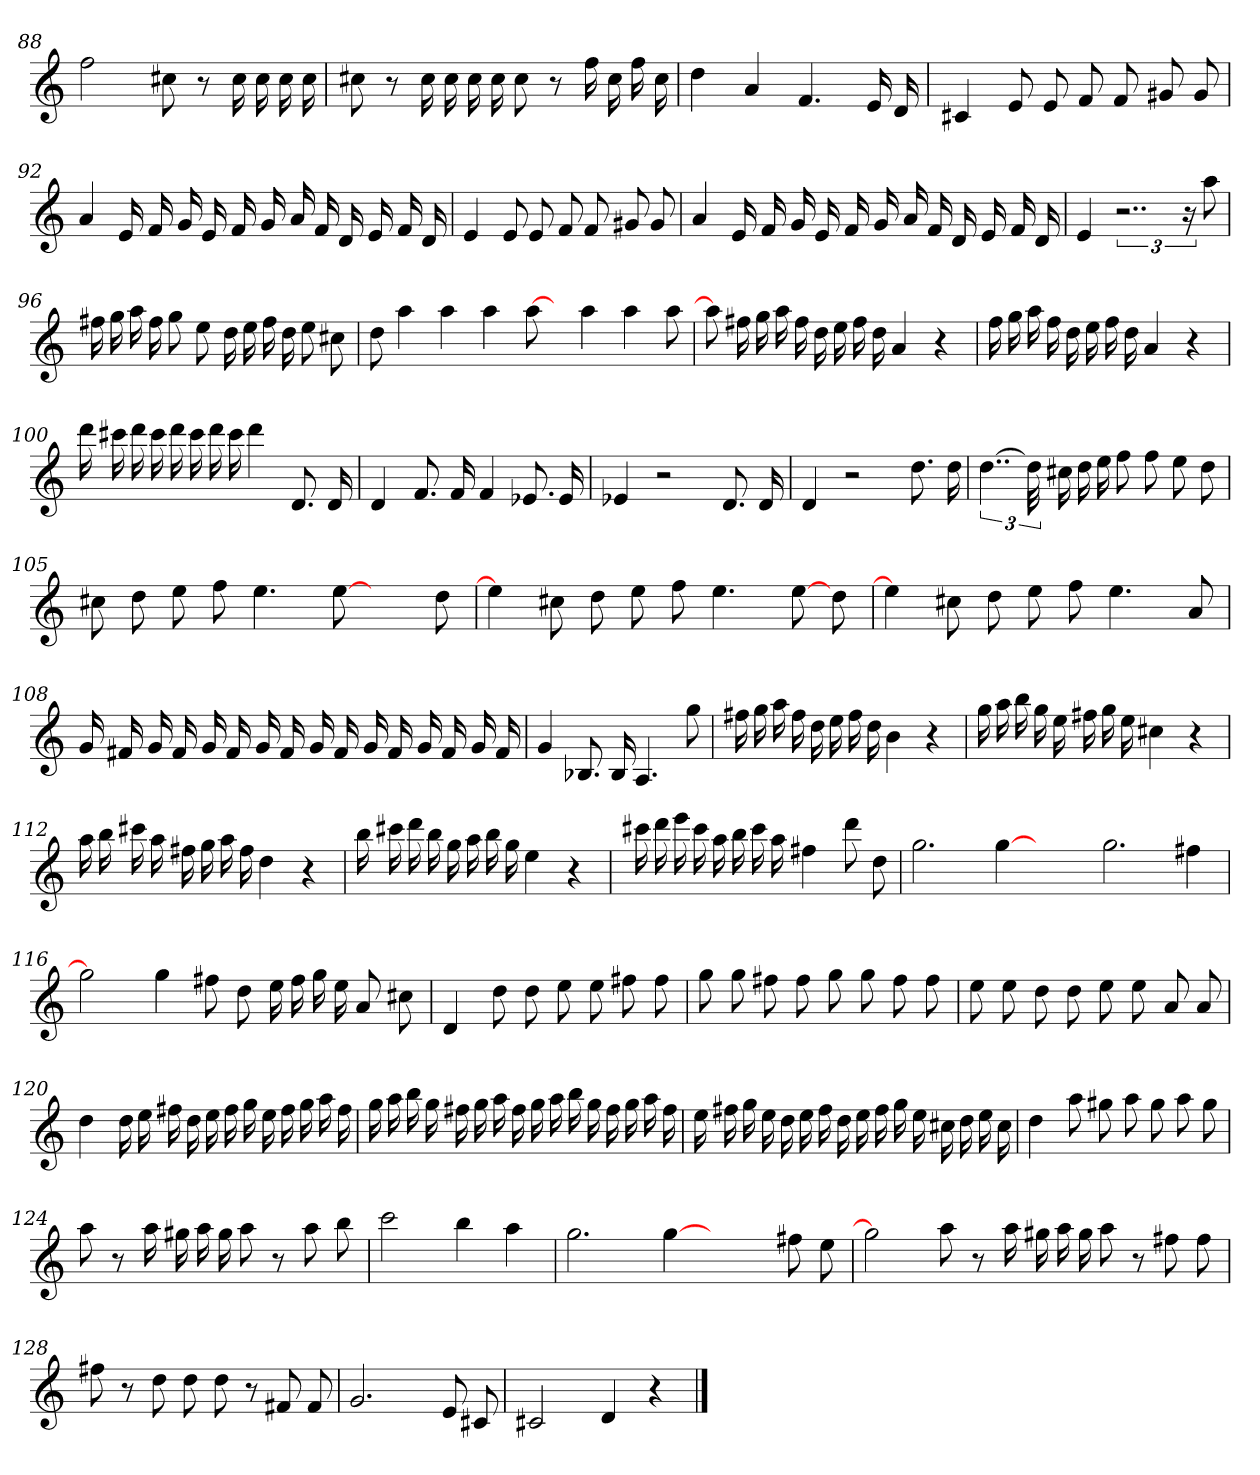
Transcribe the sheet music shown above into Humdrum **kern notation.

**kern
*part1
*staff1
=88
2ff
8cc#X
8r
16cc#
16cc#
16cc#
16cc#
=89
8cc#X
8r
16cc#
16cc#
16cc#
16cc#
8cc#
8r
16ff
16cc#
16ff
16cc#
=90
4dd
4a
4.f
16e
16d
=91
4c#X
8e
8e
8f
8f
8g#X
8g#
=92
4a
16e
16f
16g
16e
16f
16g
16a
16f
16d
16e
16f
16d
=93
4e
8e
8e
8f
8f
8g#X
8g#
=94
4a
16e
16f
16g
16e
16f
16g
16a
16f
16d
16e
16f
16d
=95
4e
3..r
24r
8aa
=96
16ff#X
16gg
16aa
16ff#
8gg
8ee
16dd
16ee
16ff#
16dd
8ee
8cc#X
=97
8dd
4aa
4aa
4aa
[8aa
8ryy
4aa
4aa
8aa
=98
8aa]
16ff#X
16gg
16aa
16ff#
16dd
16ee
16ff#
16dd
4a
4r
=99
16ff
16gg
16aa
16ff
16dd
16ee
16ff
16dd
4a
4r
=100
16ddd
16ccc#X
16ddd
16ccc#
16ddd
16ccc#
16ddd
16ccc#
4ddd
8.d
16d
=101
4d
8.f
16f
4f
8.e-X
16e-
=102
4e-X
2r
8.d
16d
=103
4d
2r
8.dd
16dd
=104
[6..dd
48dd]
16cc#X
16dd
16ee
8ff
8ff
8ee
8dd
=105
8cc#X
8dd
8ee
8ff
4.ee
[8ee
4ryy
8dd
=106
4ee]
8cc#X
8dd
8ee
8ff
4.ee
[8ee
8dd
=107
4ee]
8cc#X
8dd
8ee
8ff
4.ee
8a
=108
16g
16f#X
16g
16f#
16g
16f#
16g
16f#
16g
16f#
16g
16f#
16g
16f#
16g
16f#
=109
4g
8.B-X
16B-
4.A
8gg
=110
16ff#X
16gg
16aa
16ff#
16dd
16ee
16ff#
16dd
4b
4r
=111
16gg
16aa
16bb
16gg
16ee
16ff#X
16gg
16ee
4cc#X
4r
=112
16aa
16bb
16ccc#X
16aa
16ff#X
16gg
16aa
16ff#
4dd
4r
=113
16bb
16ccc#X
16ddd
16bb
16gg
16aa
16bb
16gg
4ee
4r
=114
16ccc#X
16ddd
16eee
16ccc#
16aa
16bb
16ccc#
16aa
4ff#X
8ddd
8dd
=115
2.gg
[4gg
2ryy
2.gg
4ff#X
=116
2gg]
4gg
8ff#X
8dd
16ee
16ff#
16gg
16ee
8a
8cc#X
=117
4d
8dd
8dd
8ee
8ee
8ff#X
8ff#
=118
8gg
8gg
8ff#X
8ff#
8gg
8gg
8ff#
8ff#
=119
8ee
8ee
8dd
8dd
8ee
8ee
8a
8a
=120
4dd
16dd
16ee
16ff#X
16dd
16ee
16ff#
16gg
16ee
16ff#
16gg
16aa
16ff#
=121
16gg
16aa
16bb
16gg
16ff#X
16gg
16aa
16ff#
16gg
16aa
16bb
16gg
16ff#
16gg
16aa
16ff#
=122
16ee
16ff#X
16gg
16ee
16dd
16ee
16ff#
16dd
16ee
16ff#
16gg
16ee
16cc#X
16dd
16ee
16cc#
=123
4dd
8aa
8gg#X
8aa
8gg#
8aa
8gg#
=124
8aa
8r
16aa
16gg#X
16aa
16gg#
8aa
8r
8aa
8bb
=125
2ccc
4bb
4aa
=126
2.gg
[4gg
2ryy
8ff#X
8ee
=127
2gg]
8aa
8r
16aa
16gg#X
16aa
16gg#
8aa
8r
8ff#X
8ff#
=128
8ff#X
8r
8dd
8dd
8dd
8r
8f#X
8f#
=129
2.g
8e
8c#X
=130
2c#X
4d
4r
==
*-
